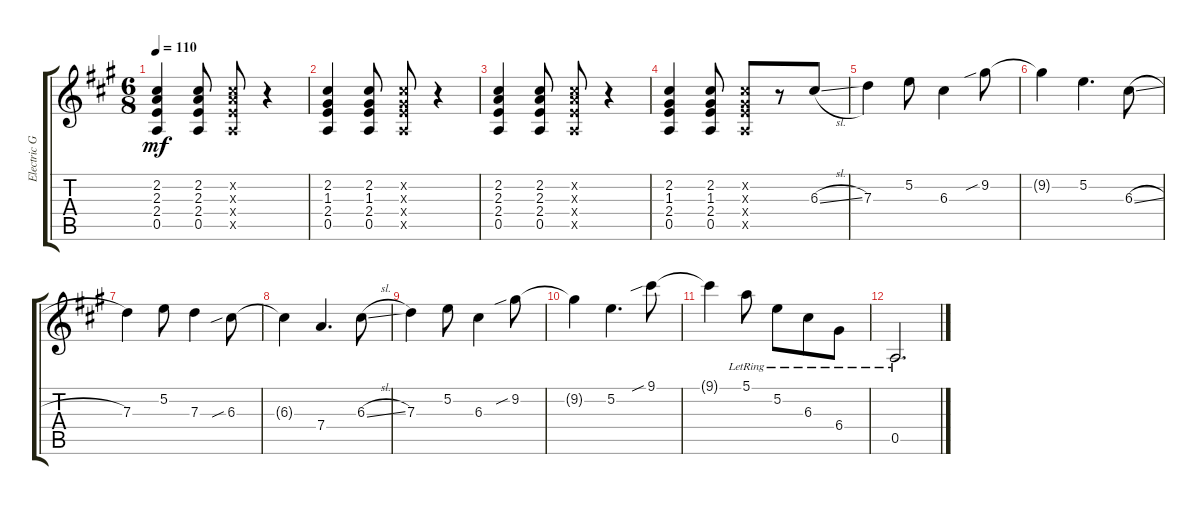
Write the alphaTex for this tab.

\track ("Electric Guitar" "Electric G") {instrument electricguitarclean}
\staff {score tabs}
\tuning (E4 B3 G3 D3 A2 E2) {hide}
\ts (6 8)
\tempo 110
\clef g2
\ks a
(2.2 2.3 2.4 0.5).4{dy mf instrument electricguitarclean} (2.2 2.3 2.4 0.5).8 (2.2{x} 2.3{x} 2.4{x} 0.5{x}).8 r.4 |
(2.2 1.3 2.4 0.5).4 (2.2 1.3 2.4 0.5).8 (2.2{x} 1.3{x} 2.4{x} 0.5{x}).8 r.4 |
(2.2 2.3 2.4 0.5).4 (2.2 2.3 2.4 0.5).8 (2.2{x} 2.3{x} 2.4{x} 0.5{x}).8 r.4 |
(2.2 1.3 2.4 0.5).4 (2.2 1.3 2.4 0.5).8 (2.2{x} 1.3{x} 2.4{x} 0.5{x}).8 r.8 6.3{sl}.8 |
7.3.4 5.2.8 6.3.4 9.2{sib}.8 |
9.2{t}.4 5.2.4{d} 6.3{sl}.8 |
7.3.4 5.2.8 7.3.4 6.3{sib}.8 |
6.3{t}.4 7.4.4{d} 6.3{sl}.8 |
7.3.4 5.2.8 6.3.4 9.2{sib}.8 |
9.2{t}.4 5.2.4{d} 9.1{sib}.8 |
9.1{t}.4 5.1{lr}.8 5.2{lr}.8 6.3{lr}.8 6.4{lr}.8 |
0.5{lr}.2{d}
